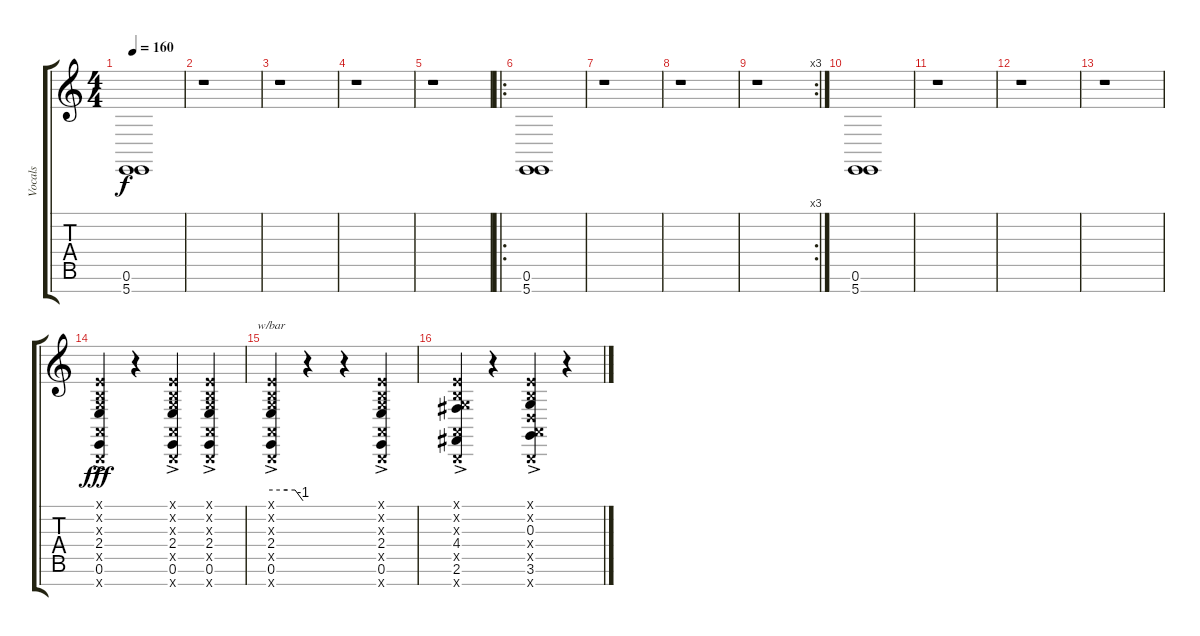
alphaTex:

\track ("Vocals" "Vocals") {instrument stringensemble1}
\staff {score tabs}
\tuning (E4 B3 G3 D3 A2 E2 B1) {hide}
\ts (4 4)
\tempo 160
\clef g2
\ks c
(0.6 5.7).1{dy f volume 16 instrument taikodrum} |
r.1 |
r.1 |
r.1 |
r.1 |
\ro
(0.6 5.7).1{volume 16 instrument taikodrum} |
r.1 |
r.1 |
\rc 3
r.1 |
(0.6 5.7).1{volume 16 instrument taikodrum} |
r.1 |
r.1 |
r.1 |
(0.1{x} 0.2{x} 0.3{x} 2.4{ac} 0.5{ac x} 0.6{ac} 0.7{x}).4{dy fff volume 13 instrument stringensemble1} r.4 (0.1{x} 0.2{x} 0.3{x} 2.4{ac} 0.5{ac x} 0.6{ac} 0.7{x}).4 (0.1{x} 0.2{x} 0.3{x} 2.4{ac} 0.5{ac x} 0.6{ac} 0.7{x}).4 |
(0.1{x} 0.2{x} 0.3{x} 2.4{ac} 0.5{ac x} 0.6{ac} 0.7{x}).4{tbe (custom default 0 0 30 0 45 0 60 -4)} r.4 r.4 (0.1{x} 0.2{x} 0.3{x} 2.4{ac} 0.5{ac x} 0.6{ac} 0.7{x}).4 |
(0.1{x} 0.2{x} 0.3{x} 4.4{ac} 0.5{ac x} 2.6{ac} 0.7{x}).4 r.4 (0.1{x} 0.2{x} 0.3{ac} 0.4{ac x} 0.5{x} 3.6{ac} 0.7{x}).4 r.4
